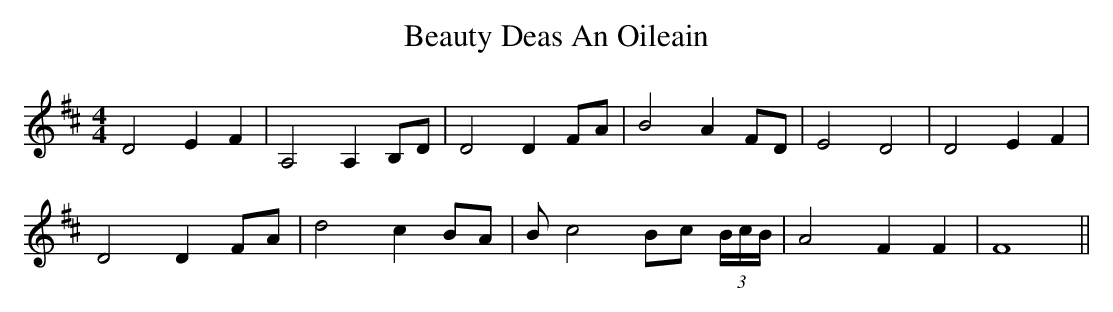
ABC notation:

X:1
T: Beauty Deas An Oileain
M: 4/4
L: 1/8
K: Dmaj
D4 E2 F2 | A,4 A,2 B,D | D4 D2 FA | B4 A2 FD | E4 D4 |D4 E2 F2 |
D4 D2 FA | d4 c2 BA | Bc4 Bc (3B/c/B/ |A4 F2 F2 | F8 ||
